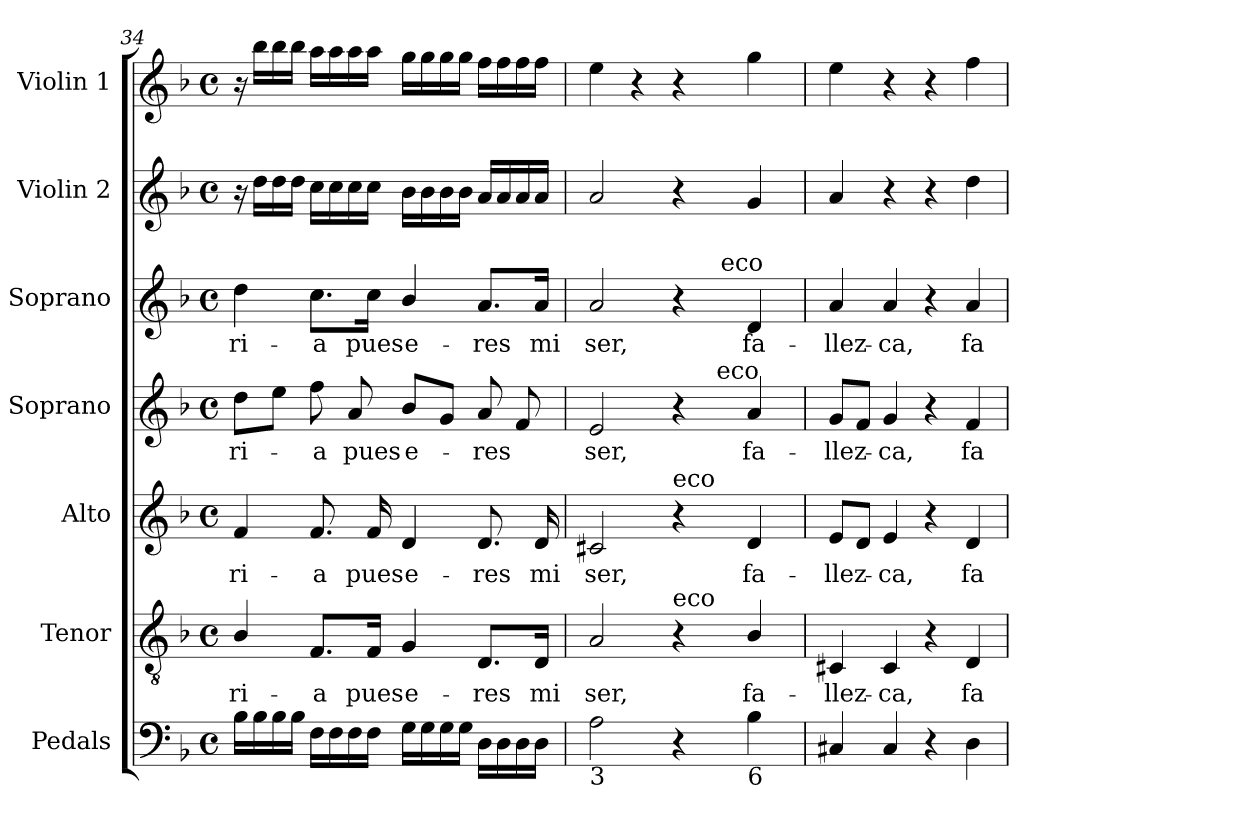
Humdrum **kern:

**kern	**kern	**text	**kern	**text	**kern	**text	**kern	**text	**kern	**kern
*part7	*part6	*part6	*part5	*part5	*part4	*part4	*part3	*part3	*part2	*part1
*staff7	*staff6	*staff6	*staff5	*staff5	*staff4	*staff4	*staff3	*staff3	*staff2	*staff1
*I"Pedals	*I"Tenor	*	*I"Alto	*	*I"Soprano	*	*I"Soprano	*	*I"Violin 2	*I"Violin 1
*I'Ped.	*I'T.	*	*I'A.	*	*I'S.	*	*I'S.	*	*I'Vln. 2	*I'Vln. 1
!!LO:LB:g=z
*clefF4	*clefGv2	*	*clefG2	*	*clefG2	*	*clefG2	*	*clefG2	*clefG2
*	*ITrd7c12	*	*	*	*	*	*	*	*	*
*k[b-]	*k[b-]	*	*k[b-]	*	*k[b-]	*	*k[b-]	*	*k[b-]	*k[b-]
*F:	*F:	*	*F:	*	*F:	*	*F:	*	*F:	*F:
*M4/4	*M4/4	*	*M4/4	*	*M4/4	*	*M4/4	*	*M4/4	*M4/4
*met(c)	*met(c)	*	*met(c)	*	*met(c)	*	*met(c)	*	*met(c)	*met(c)
=34	=34	=34	=34	=34	=34	=34	=34	=34	=34	=34
!	!	!LO:LY:b:color=#000000	!	!	!	!	!	!	!	!
!	!	!	!	!LO:LY:b:color=#000000	!	!	!	!	!	!
!	!	!	!	!	!	!LO:LY:b:color=#000000	!	!	!	!
!	!	!	!	!	!	!	!	!LO:LY:b:color=#000000	!	!
16B-i\LL	4BB-i/	-ri-	4fi/	-ri-	8ddi\L	-ri-	4ddi\	-ri-	16r	16r
16B-i\	.	.	.	.	.	.	.	.	16ddi\LL	16bb-i\LL
16B-i\	.	.	.	.	8eei\J	.	.	.	16ddi\	16bb-i\
16B-i\JJ	.	.	.	.	.	.	.	.	16ddi\JJ	16bb-i\JJ
!	!	!LO:LY:b:color=#000000	!	!	!	!	!	!	!	!
!	!	!	!	!LO:LY:b:color=#000000	!	!	!	!	!	!
!	!	!	!	!	!	!LO:LY:b:color=#000000	!	!	!	!
!	!	!	!	!	!	!	!	!LO:LY:b:color=#000000	!	!
16Fi\LL	8.FFi/L	-a	8.fi/	-a	8ffi\	-a	8.cci\L	-a	16cci\LL	16aai\LL
16Fi\	.	.	.	.	.	.	.	.	16cci\	16aai\
!	!	!	!	!	!	!LO:LY:b:color=#000000	!	!	!	!
16Fi\	.	.	.	.	8ai/	pues	.	.	16cci\	16aai\
!	!	!LO:LY:b:color=#000000	!	!	!	!	!	!	!	!
!	!	!	!	!LO:LY:b:color=#000000	!	!	!	!	!	!
!	!	!	!	!	!	!	!	!LO:LY:b:color=#000000	!	!
16Fi\JJ	16FFi/Jk	pues	16fi/	pues	.	.	16cci\Jk	pues	16cci\JJ	16aai\JJ
!	!	!LO:LY:b:color=#000000	!	!	!	!	!	!	!	!
!	!	!	!	!LO:LY:b:color=#000000	!	!	!	!	!	!
!	!	!	!	!	!	!LO:LY:b:color=#000000	!	!	!	!
!	!	!	!	!	!	!	!	!LO:LY:b:color=#000000	!	!
16Gi\LL	4GGi/	e-	4di/	e-	8b-i/L	e-	4b-i/	e-	16b-i\LL	16ggi\LL
16Gi\	.	.	.	.	.	.	.	.	16b-i\	16ggi\
16Gi\	.	.	.	.	8gi/J	.	.	.	16b-i\	16ggi\
16Gi\JJ	.	.	.	.	.	.	.	.	16b-i\JJ	16ggi\JJ
!	!	!LO:LY:b:color=#000000	!	!	!	!	!	!	!	!
!	!	!	!	!LO:LY:b:color=#000000	!	!	!	!	!	!
!	!	!	!	!	!	!LO:LY:b:color=#000000	!	!	!	!
!	!	!	!	!	!	!	!	!LO:LY:b:color=#000000	!	!
16Di\LL	8.DDi/L	-res	8.di/	-res	8ai/	-res	8.ai/L	-res	16ai/LL	16ffi\LL
16Di\	.	.	.	.	.	.	.	.	16ai/	16ffi\
16Di\	.	.	.	.	8fi/	.	.	.	16ai/	16ffi\
!	!	!LO:LY:b:color=#000000	!	!	!	!	!	!	!	!
!	!	!	!	!LO:LY:b:color=#000000	!	!	!	!	!	!
!	!	!	!	!	!	!	!	!LO:LY:b:color=#000000	!	!
16Di\JJ	16DDi/Jk	mi	16di/	mi	.	.	16ai/Jk	mi	16ai/JJ	16ffi\JJ
=35	=35	=35	=35	=35	=35	=35	=35	=35	=35	=35
!	!	!LO:LY:b:color=#000000	!	!	!	!	!	!	!	!
!	!	!	!	!LO:LY:b:color=#000000	!	!	!	!	!	!
!	!	!	!	!	!	!LO:LY:b:color=#000000	!	!	!	!
!LO:TX:b:t=3	!	!	!	!	!	!	!	!	!	!
!	!	!	!	!	!	!	!	!LO:LY:b:color=#000000	!	!
*	*	*	*	*	*^	*	*^	*	*	*
2Ai\	2AAi/	ser,	2c#Xi/	ser,	2ei/	2ryy	ser,	2ai/	2ryy	ser,	2ai/	4eei\
.	.	.	.	.	.	.	.	.	.	.	.	4r
!	!	!	!LO:TX:a:t=eco	!	!	!	!	!	!	!	!	!
!	!LO:TX:a:t=eco	!	!	!	!	!	!	!	!	!	!	!
4r	4r	.	4r	.	4r	16ryy	.	4r	8ryy	.	4r	4r
.	.	.	.	.	.	32ryy	.	.	.	.	.	.
.	.	.	.	.	.	64ryy	.	.	.	.	.	.
.	.	.	.	.	.	128ryy	.	.	.	.	.	.
.	.	.	.	.	.	512ryy	.	.	.	.	.	.
!	!	!	!	!	!	!LO:TX:a:t=eco	!	!	!	!	!	!
.	.	.	.	.	.	4ryy	.	.	.	.	.	.
!	!	!	!	!	!	!	!	!	!LO:TX:a:t=eco	!	!	!
.	.	.	.	.	.	.	.	.	4.ryy	.	.	.
!	!	!LO:LY:b:color=#000000	!	!	!	!	!	!	!	!	!	!
!	!	!	!	!LO:LY:b:color=#000000	!	!	!	!	!	!	!	!
!	!	!	!	!	!	!	!LO:LY:b:color=#000000	!	!	!	!	!
!LO:TX:b:t=6	!	!	!	!	!	!	!	!	!	!	!	!
!	!	!	!	!	!	!	!	!	!	!LO:LY:b:color=#000000	!	!
4B-i\	4BB-i/	fa-	4di/	fa-	4ai/	.	fa-	4di/	.	fa-	4gi/	4ggi\
.	.	.	.	.	.	8ryy	.	.	.	.	.	.
.	.	.	.	.	.	256.ryy	.	.	.	.	.	.
*	*	*	*	*	*v	*v	*	*	*	*	*	*
*	*	*	*	*	*	*	*v	*v	*	*	*
=36	=36	=36	=36	=36	=36	=36	=36	=36	=36	=36
*	*	*	*	*	*^	*	*^	*	*	*
!	!	!LO:LY:b:color=#000000	!	!	!	!	!	!	!	!	!	!
*	*	*	*	*	*v	*v	*	*	*	*	*	*
*	*	*	*	*	*	*	*v	*v	*	*	*
*	*	*	*	*	*^	*	*^	*	*	*
!	!	!	!	!LO:LY:b:color=#000000	!	!	!	!	!	!	!	!
*	*	*	*	*	*v	*v	*	*	*	*	*	*
*	*	*	*	*	*	*	*v	*v	*	*	*
*	*	*	*	*	*^	*	*^	*	*	*
!	!	!	!	!	!	!	!LO:LY:b:color=#000000	!	!	!	!	!
*	*	*	*	*	*v	*v	*	*	*	*	*	*
*	*	*	*	*	*	*	*v	*v	*	*	*
*	*	*	*	*	*^	*	*^	*	*	*
!	!	!	!	!	!	!	!	!	!	!LO:LY:b:color=#000000	!	!
*	*	*	*	*	*v	*v	*	*	*	*	*	*
*	*	*	*	*	*	*	*v	*v	*	*	*
4C#Xi/	4CC#Xi/	-llez-	8ei/L	-llez-	8gi/L	-llez-	4ai/	-llez-	4ai/	4eei\
.	.	.	8di/J	.	8fi/J	.	.	.	.	.
!	!	!LO:LY:b:color=#000000	!	!	!	!	!	!	!	!
!	!	!	!	!LO:LY:b:color=#000000	!	!	!	!	!	!
!	!	!	!	!	!	!LO:LY:b:color=#000000	!	!	!	!
!	!	!	!	!	!	!	!	!LO:LY:b:color=#000000	!	!
4C#i/	4CC#i/	-ca,	4ei/	-ca,	4gi/	-ca,	4ai/	-ca,	4r	4r
4r	4r	.	4r	.	4r	.	4r	.	4r	4r
!	!	!LO:LY:b:color=#000000	!	!	!	!	!	!	!	!
!	!	!	!	!LO:LY:b:color=#000000	!	!	!	!	!	!
!	!	!	!	!	!	!LO:LY:b:color=#000000	!	!	!	!
!	!	!	!	!	!	!	!	!LO:LY:b:color=#000000	!	!
4Di\	4DDi/	fa-	4di/	fa-	4fi/	fa-	4ai/	fa-	4ddi\	4ffi\
=	=	=	=	=	=	=	=	=	=	=
*-	*-	*-	*-	*-	*-	*-	*-	*-	*-	*-
